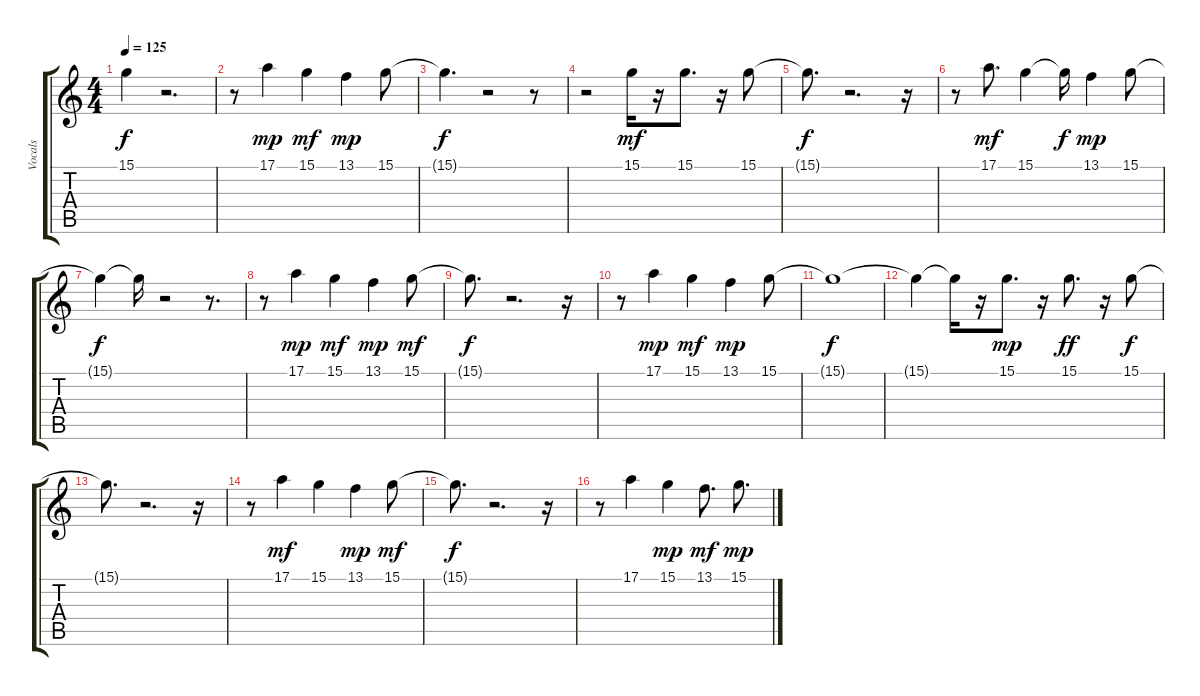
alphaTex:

\track ("Vocals" "Vocals") {instrument synthbrass1}
\staff {score tabs}
\tuning (E4 B3 G3 D3 A2 E2) {hide}
\ts (4 4)
\tempo 125
\clef g2
\ks c
15.1{t}.4{dy f} r.2{d} |
r.8 17.1.4{dy mp} 15.1.4{dy mf} 13.1.4{dy mp} 15.1.8 |
15.1{t}.4{d dy f} r.2 r.8 |
r.2 15.1.16{dy mf volume 14} r.16 15.1.8{d volume 14} r.16 15.1.8{volume 14} |
15.1{t}.8{d dy f} r.2{d} r.16 |
r.8 17.1.8{d dy mf volume 14} 15.1.4 15.1{t}.16{dy f} 13.1.4{dy mp} 15.1.8 |
15.1{t}.4{dy f} 15.1{t}.16 r.2 r.8{d} |
r.8 17.1.4{dy mp} 15.1.4{dy mf} 13.1.4{dy mp} 15.1.8{dy mf} |
15.1{t}.8{d dy f} r.2{d} r.16 |
r.8 17.1.4{dy mp} 15.1.4{dy mf} 13.1.4{dy mp} 15.1.8 |
15.1{t}.1{dy f} |
15.1{t}.4 15.1{t}.16 r.16 15.1.8{d dy mp} r.16 15.1.8{d dy ff} r.16 15.1.8{dy f} |
15.1{t}.8{d} r.2{d} r.16 |
r.8 17.1.4{dy mf} 15.1.4 13.1.4{dy mp} 15.1.8{dy mf} |
15.1{t}.8{d dy f} r.2{d} r.16 |
r.8 17.1.4 15.1.4{dy mp} 13.1.8{d dy mf} 15.1.8{d dy mp}
